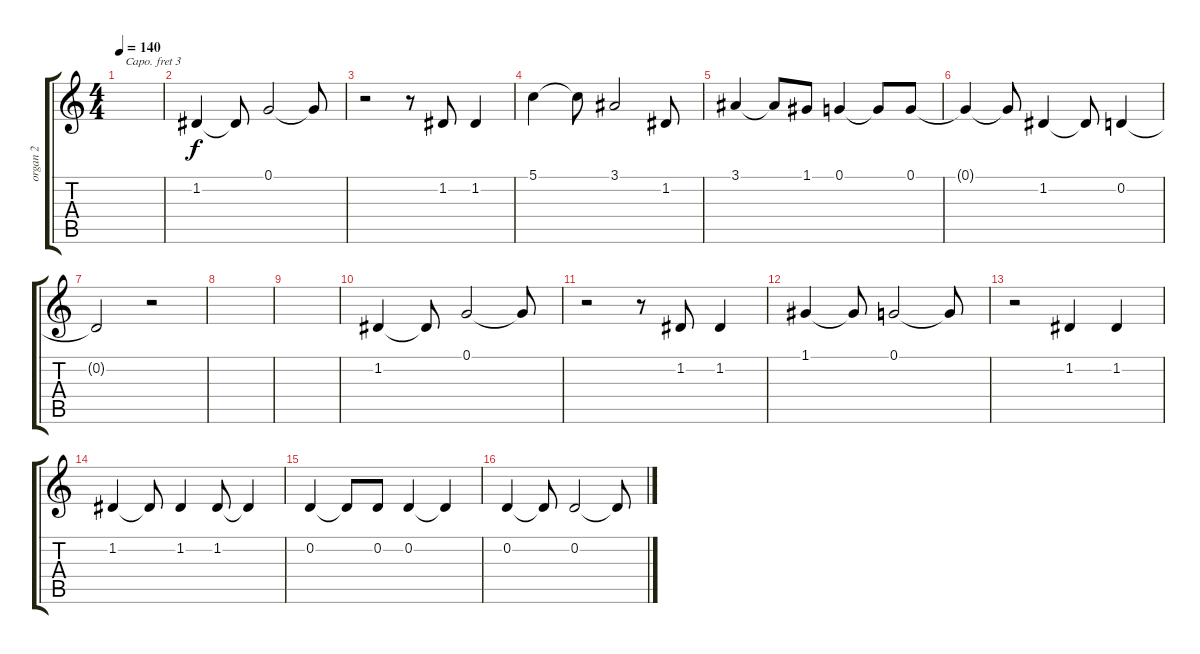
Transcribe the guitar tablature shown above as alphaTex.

\track ("organ 2" "organ 2") {instrument churchorgan}
\staff {score tabs}
\capo 3
\tuning (E4 B3 G3 D3 A2 E2) {hide}
\ts (4 4)
\tempo 140
\clef g2
\ks c
|
1.2.4 1.2{t}.8 0.1.2 0.1{t}.8 |
r.2 r.8 1.2.8 1.2.4 |
5.1.4 5.1{t}.8 3.1.2 1.2.8 |
3.1.4 3.1{t}.8 1.1.8 0.1.4 0.1{t}.8 0.1.8 |
0.1{t}.4 0.1{t}.8 1.2.4 1.2{t}.8 0.2.4 |
0.2{t}.2 r.2 |
|
|
1.2.4 1.2{t}.8 0.1.2 0.1{t}.8 |
r.2 r.8 1.2.8 1.2.4 |
1.1.4 1.1{t}.8 0.1.2 0.1{t}.8 |
r.2 1.2.4 1.2.4 |
1.2.4 1.2{t}.8 1.2.4 1.2.8 1.2{t}.4 |
0.2.4 0.2{t}.8 0.2.8 0.2.4 0.2{t}.4 |
0.2.4 0.2{t}.8 0.2.2 0.2{t}.8
